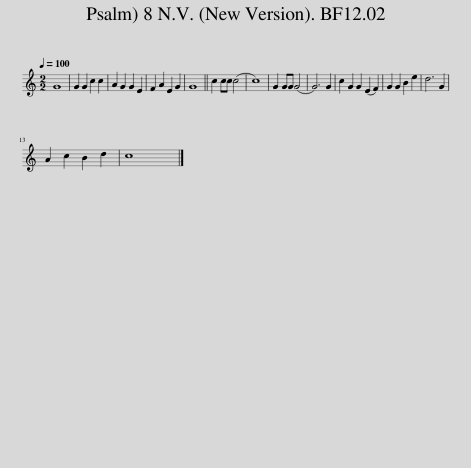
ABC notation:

X:1
L:1/8
Q:1/4=100
M:2/2
I:linebreak $
K:C
V:1 treble
V:1
 G8 | G2 G2 c2 c2 | A2 G2 G2 E2 | F2 A2 E2 G2 | G8 || %5
 c2 cc (c4 | c8) | G2 GG (G4 | G6) G2 | c2 G2 G2 (E2 F2) | %10
 G2 G2 B2 e2 | d6 G2 |$ A2 c2 B2 d2 | c8 |] %14
